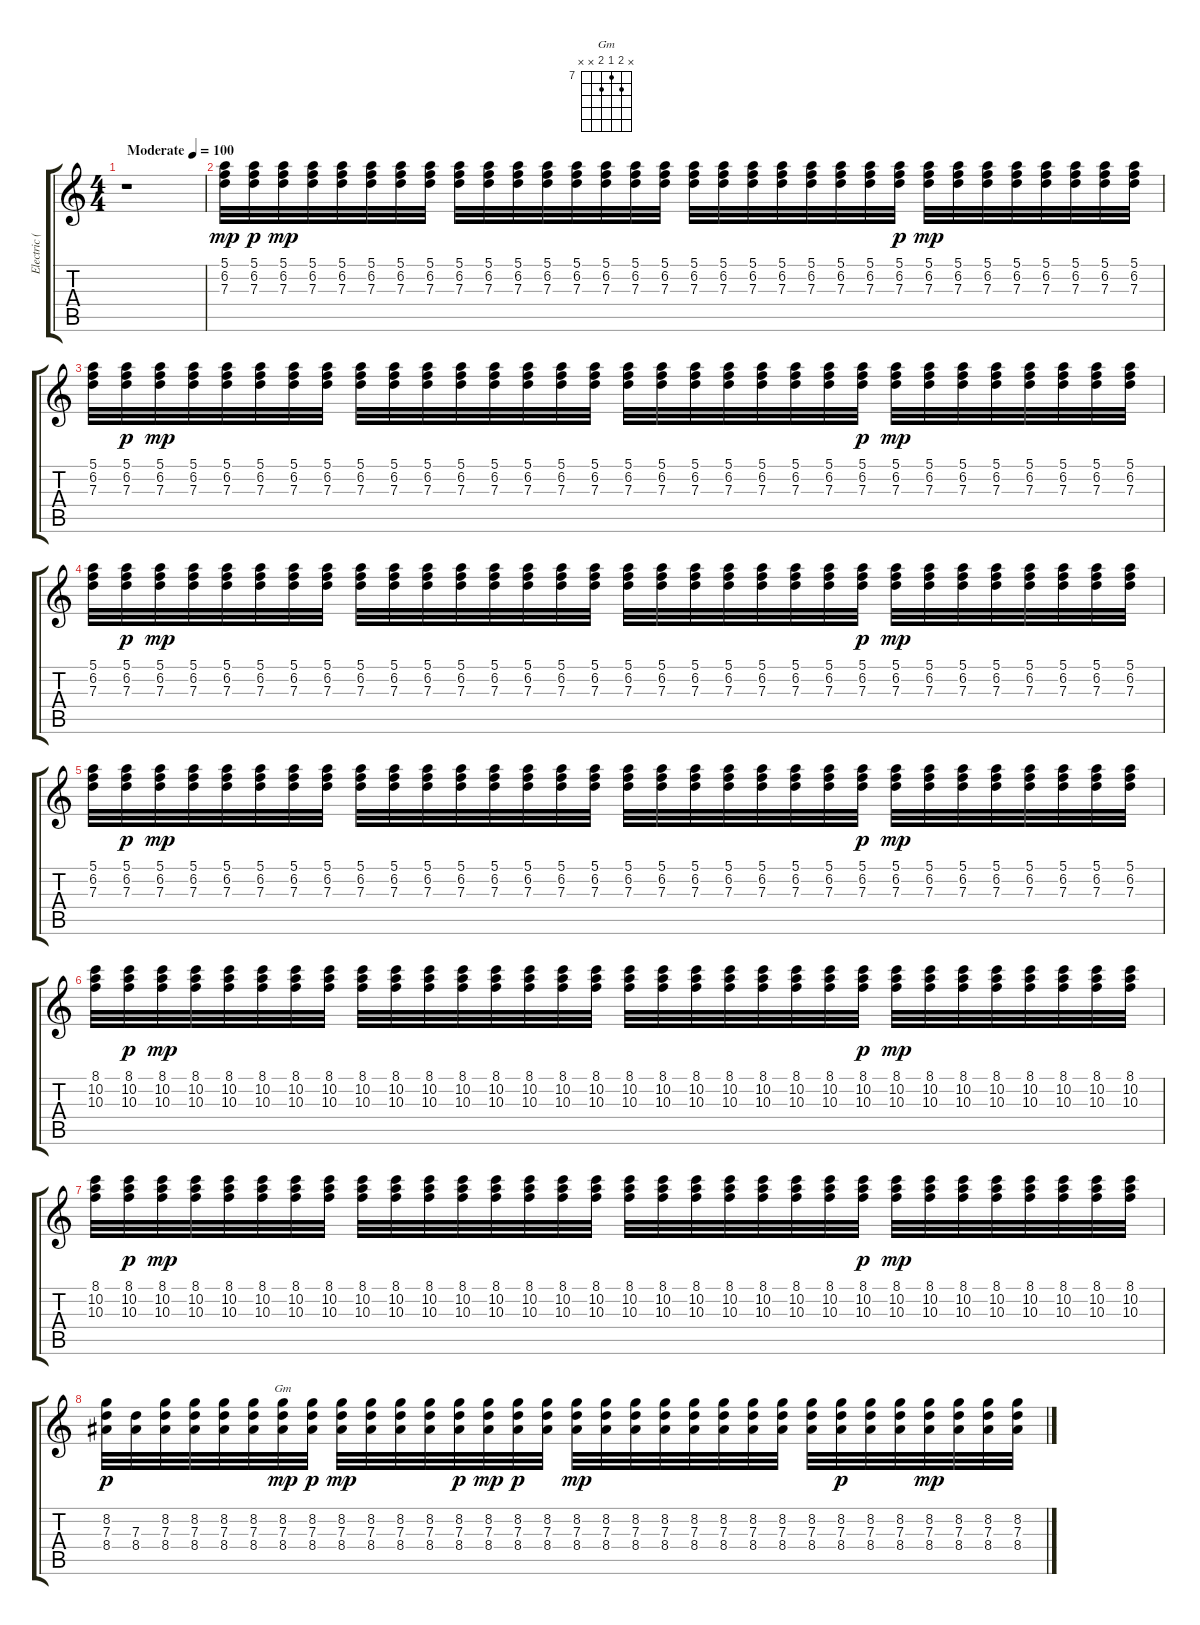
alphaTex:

\track ("Electric (clean)" "Electric (") {solo instrument electricguitarclean}
\staff {score tabs}
\tuning (E4 B3 G3 D3 A2 E2) {hide}
\chord ("Gm" x 8 7 8 x x) {firstfret 7}
\ts (4 4)
\tempo (100 "Moderate")
\clef g2
\ks c
r.1{dy mp instrument electricguitarclean} |
(5.1 6.2 7.3).32 (5.1 6.2 7.3).32{dy p} (5.1 6.2 7.3).32{dy mp} (5.1 6.2 7.3).32 (5.1 6.2 7.3).32 (5.1 6.2 7.3).32 (5.1 6.2 7.3).32 (5.1 6.2 7.3).32 (5.1 6.2 7.3).32 (5.1 6.2 7.3).32 (5.1 6.2 7.3).32 (5.1 6.2 7.3).32 (5.1 6.2 7.3).32 (5.1 6.2 7.3).32 (5.1 6.2 7.3).32 (5.1 6.2 7.3).32 (5.1 6.2 7.3).32 (5.1 6.2 7.3).32 (5.1 6.2 7.3).32 (5.1 6.2 7.3).32 (5.1 6.2 7.3).32 (5.1 6.2 7.3).32 (5.1 6.2 7.3).32 (5.1 6.2 7.3).32{dy p} (5.1 6.2 7.3).32{dy mp} (5.1 6.2 7.3).32 (5.1 6.2 7.3).32 (5.1 6.2 7.3).32 (5.1 6.2 7.3).32 (5.1 6.2 7.3).32 (5.1 6.2 7.3).32 (5.1 6.2 7.3).32 |
(5.1 6.2 7.3).32 (5.1 6.2 7.3).32{dy p} (5.1 6.2 7.3).32{dy mp} (5.1 6.2 7.3).32 (5.1 6.2 7.3).32 (5.1 6.2 7.3).32 (5.1 6.2 7.3).32 (5.1 6.2 7.3).32 (5.1 6.2 7.3).32 (5.1 6.2 7.3).32 (5.1 6.2 7.3).32 (5.1 6.2 7.3).32 (5.1 6.2 7.3).32 (5.1 6.2 7.3).32 (5.1 6.2 7.3).32 (5.1 6.2 7.3).32 (5.1 6.2 7.3).32 (5.1 6.2 7.3).32 (5.1 6.2 7.3).32 (5.1 6.2 7.3).32 (5.1 6.2 7.3).32 (5.1 6.2 7.3).32 (5.1 6.2 7.3).32 (5.1 6.2 7.3).32{dy p} (5.1 6.2 7.3).32{dy mp} (5.1 6.2 7.3).32 (5.1 6.2 7.3).32 (5.1 6.2 7.3).32 (5.1 6.2 7.3).32 (5.1 6.2 7.3).32 (5.1 6.2 7.3).32 (5.1 6.2 7.3).32 |
(5.1 6.2 7.3).32 (5.1 6.2 7.3).32{dy p} (5.1 6.2 7.3).32{dy mp} (5.1 6.2 7.3).32 (5.1 6.2 7.3).32 (5.1 6.2 7.3).32 (5.1 6.2 7.3).32 (5.1 6.2 7.3).32 (5.1 6.2 7.3).32 (5.1 6.2 7.3).32 (5.1 6.2 7.3).32 (5.1 6.2 7.3).32 (5.1 6.2 7.3).32 (5.1 6.2 7.3).32 (5.1 6.2 7.3).32 (5.1 6.2 7.3).32 (5.1 6.2 7.3).32 (5.1 6.2 7.3).32 (5.1 6.2 7.3).32 (5.1 6.2 7.3).32 (5.1 6.2 7.3).32 (5.1 6.2 7.3).32 (5.1 6.2 7.3).32 (5.1 6.2 7.3).32{dy p} (5.1 6.2 7.3).32{dy mp} (5.1 6.2 7.3).32 (5.1 6.2 7.3).32 (5.1 6.2 7.3).32 (5.1 6.2 7.3).32 (5.1 6.2 7.3).32 (5.1 6.2 7.3).32 (5.1 6.2 7.3).32 |
(5.1 6.2 7.3).32 (5.1 6.2 7.3).32{dy p} (5.1 6.2 7.3).32{dy mp} (5.1 6.2 7.3).32 (5.1 6.2 7.3).32 (5.1 6.2 7.3).32 (5.1 6.2 7.3).32 (5.1 6.2 7.3).32 (5.1 6.2 7.3).32 (5.1 6.2 7.3).32 (5.1 6.2 7.3).32 (5.1 6.2 7.3).32 (5.1 6.2 7.3).32 (5.1 6.2 7.3).32 (5.1 6.2 7.3).32 (5.1 6.2 7.3).32 (5.1 6.2 7.3).32 (5.1 6.2 7.3).32 (5.1 6.2 7.3).32 (5.1 6.2 7.3).32 (5.1 6.2 7.3).32 (5.1 6.2 7.3).32 (5.1 6.2 7.3).32 (5.1 6.2 7.3).32{dy p} (5.1 6.2 7.3).32{dy mp} (5.1 6.2 7.3).32 (5.1 6.2 7.3).32 (5.1 6.2 7.3).32 (5.1 6.2 7.3).32 (5.1 6.2 7.3).32 (5.1 6.2 7.3).32 (5.1 6.2 7.3).32 |
(8.1 10.2 10.3).32 (8.1 10.2 10.3).32{dy p} (8.1 10.2 10.3).32{dy mp} (8.1 10.2 10.3).32 (8.1 10.2 10.3).32 (8.1 10.2 10.3).32 (8.1 10.2 10.3).32 (8.1 10.2 10.3).32 (8.1 10.2 10.3).32 (8.1 10.2 10.3).32 (8.1 10.2 10.3).32 (8.1 10.2 10.3).32 (8.1 10.2 10.3).32 (8.1 10.2 10.3).32 (8.1 10.2 10.3).32 (8.1 10.2 10.3).32 (8.1 10.2 10.3).32 (8.1 10.2 10.3).32 (8.1 10.2 10.3).32 (8.1 10.2 10.3).32 (8.1 10.2 10.3).32 (8.1 10.2 10.3).32 (8.1 10.2 10.3).32 (8.1 10.2 10.3).32{dy p} (8.1 10.2 10.3).32{dy mp} (8.1 10.2 10.3).32 (8.1 10.2 10.3).32 (8.1 10.2 10.3).32 (8.1 10.2 10.3).32 (8.1 10.2 10.3).32 (8.1 10.2 10.3).32 (8.1 10.2 10.3).32 |
(8.1 10.2 10.3).32 (8.1 10.2 10.3).32{dy p} (8.1 10.2 10.3).32{dy mp} (8.1 10.2 10.3).32 (8.1 10.2 10.3).32 (8.1 10.2 10.3).32 (8.1 10.2 10.3).32 (8.1 10.2 10.3).32 (8.1 10.2 10.3).32 (8.1 10.2 10.3).32 (8.1 10.2 10.3).32 (8.1 10.2 10.3).32 (8.1 10.2 10.3).32 (8.1 10.2 10.3).32 (8.1 10.2 10.3).32 (8.1 10.2 10.3).32 (8.1 10.2 10.3).32 (8.1 10.2 10.3).32 (8.1 10.2 10.3).32 (8.1 10.2 10.3).32 (8.1 10.2 10.3).32 (8.1 10.2 10.3).32 (8.1 10.2 10.3).32 (8.1 10.2 10.3).32{dy p} (8.1 10.2 10.3).32{dy mp} (8.1 10.2 10.3).32 (8.1 10.2 10.3).32 (8.1 10.2 10.3).32 (8.1 10.2 10.3).32 (8.1 10.2 10.3).32 (8.1 10.2 10.3).32 (8.1 10.2 10.3).32 |
(8.2 7.3 8.4).32{dy p} (7.3 8.4).32 (8.2 7.3 8.4).32 (8.2 7.3 8.4).32 (8.2 7.3 8.4).32 (8.2 7.3 8.4).32 (8.2 7.3 8.4).32{ch "Gm" dy mp} (8.2 7.3 8.4).32{dy p} (8.2 7.3 8.4).32{dy mp} (8.2 7.3 8.4).32 (8.2 7.3 8.4).32 (8.2 7.3 8.4).32 (8.2 7.3 8.4).32{dy p} (8.2 7.3 8.4).32{dy mp} (8.2 7.3 8.4).32{dy p} (8.2 7.3 8.4).32 (8.2 7.3 8.4).32{dy mp} (8.2 7.3 8.4).32 (8.2 7.3 8.4).32 (8.2 7.3 8.4).32 (8.2 7.3 8.4).32 (8.2 7.3 8.4).32 (8.2 7.3 8.4).32 (8.2 7.3 8.4).32 (8.2 7.3 8.4).32 (8.2 7.3 8.4).32{dy p} (8.2 7.3 8.4).32 (8.2 7.3 8.4).32 (8.2 7.3 8.4).32{dy mp} (8.2 7.3 8.4).32 (8.2 7.3 8.4).32 (8.2 7.3 8.4).32
